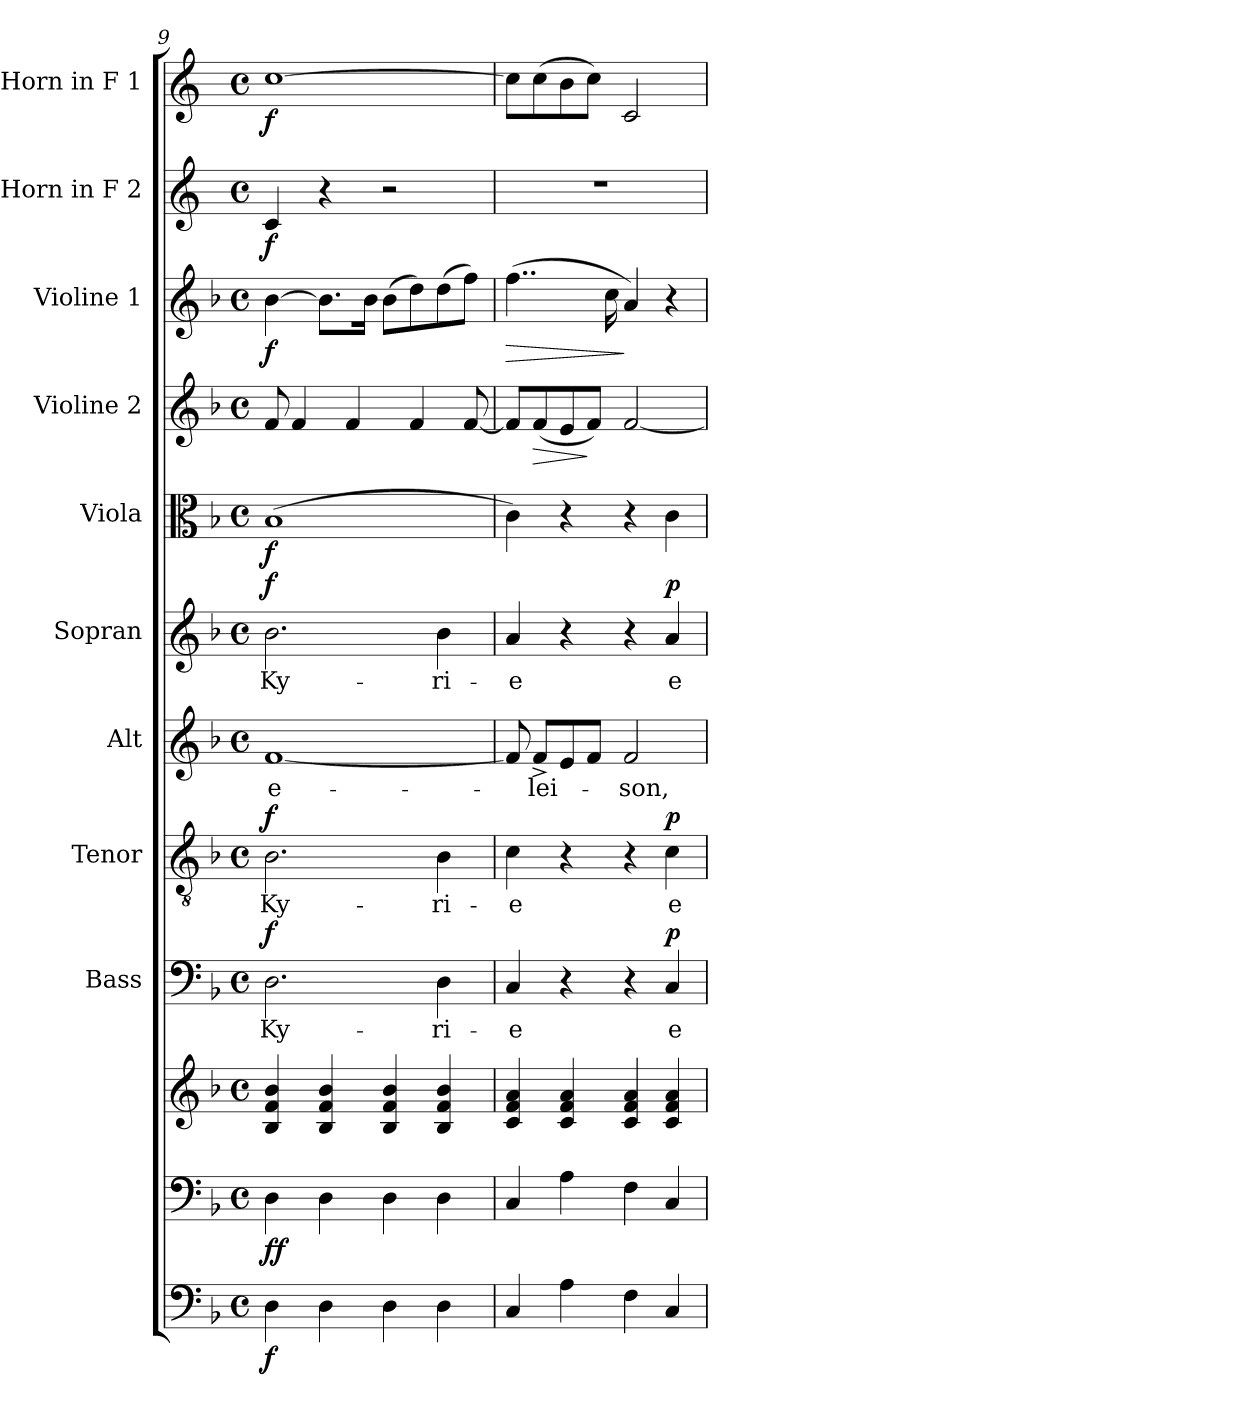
**kern	**dynam	**kern	**kern	**dynam	**kern	**text	**dynam	**kern	**text	**dynam	**kern	**text	**kern	**text	**dynam	**kern	**dynam	**kern	**dynam	**kern	**dynam	**kern	**dynam	**kern	**dynam
*part11	*part11	*part10	*part10	*part10	*part9	*part9	*part9	*part8	*part8	*part8	*part7	*part7	*part6	*part6	*part6	*part5	*part5	*part4	*part4	*part3	*part3	*part2	*part2	*part1	*part1
*staff12	*staff12	*staff11	*staff10	*staff10/11	*staff9	*staff9	*staff9	*staff8	*staff8	*staff8	*staff7	*staff7	*staff6	*staff6	*staff6	*staff5	*staff5	*staff4	*staff4	*staff3	*staff3	*staff2	*staff2	*staff1	*staff1
*	*	*	*	*	*I"Bass	*	*	*I"Tenor	*	*	*I"Alt	*	*I"Sopran	*	*	*I"Viola	*	*I"Violine 2	*	*I"Violine 1	*	*I"Horn in F 2	*	*I"Horn in F 1	*
*	*	*	*	*	*I'B.	*	*	*I'T.	*	*	*I'A.	*	*I'S.	*	*	*I'Vla.	*	*I'Vl. 2	*	*I'Vl. 1	*	*	*	*	*
*clefF4	*	*clefF4	*clefG2	*	*clefF4	*	*	*clefGv2	*	*	*clefG2	*	*clefG2	*	*	*clefC3	*	*clefG2	*	*clefG2	*	*clefG2	*	*clefG2	*
*ITrd7c12	*	*	*	*	*	*	*	*	*	*	*	*	*	*	*	*	*	*	*	*	*	*ITrd4c7	*	*ITrd4c7	*
*k[b-]	*	*k[b-]	*k[b-]	*	*k[b-]	*	*	*k[b-]	*	*	*k[b-]	*	*k[b-]	*	*	*k[b-]	*	*k[b-]	*	*k[b-]	*	*k[b-]	*	*k[b-]	*
*F:	*	*F:	*F:	*	*F:	*	*	*F:	*	*	*F:	*	*F:	*	*	*F:	*	*F:	*	*F:	*	*F:	*	*F:	*
*M4/4	*	*M4/4	*M4/4	*	*M4/4	*	*	*M4/4	*	*	*M4/4	*	*M4/4	*	*	*M4/4	*	*M4/4	*	*M4/4	*	*M4/4	*	*M4/4	*
*met(c)	*	*met(c)	*met(c)	*	*met(c)	*	*	*met(c)	*	*	*met(c)	*	*met(c)	*	*	*met(c)	*	*met(c)	*	*met(c)	*	*met(c)	*	*met(c)	*
=9	=9	=9	=9	=9	=9	=9	=9	=9	=9	=9	=9	=9	=9	=9	=9	=9	=9	=9	=9	=9	=9	=9	=9	=9	=9
!	!LO:DY:b	!	!	!LO:DY:b=2	!	!LO:LY:b	!	!	!LO:LY:b	!	!	!LO:LY:b	!	!LO:LY:b	!	!	!	!	!	!	!	!	!	!	!
!	!	!	!	!LO:DY:n=1:b	!	!	!LO:DY:a	!	!	!LO:DY:a	!	!	!	!	!LO:DY:a	!	!LO:DY:b	!	!	!	!LO:DY:b	!	!LO:DY:b	!	!LO:DY:b
4DD\	f	4D\	4B-/ 4f/ 4b-/	f f	2.D\	Ky-	f	2.B-\	Ky-	f	[1f	e-	2.b-\	Ky-	f	(>1B-	f	8f/	.	[4b-\	f	4F/	f	[1f	f
.	.	.	.	.	.	.	.	.	.	.	.	.	.	.	.	.	.	4f/	.	.	.	.	.	.	.
4DD\	.	4D\	4B-/ 4f/ 4b-/	.	.	.	.	.	.	.	.	.	.	.	.	.	.	.	.	8.b-\L]	.	4r	.	.	.
.	.	.	.	.	.	.	.	.	.	.	.	.	.	.	.	.	.	4f/	.	.	.	.	.	.	.
.	.	.	.	.	.	.	.	.	.	.	.	.	.	.	.	.	.	.	.	16b-\Jk	.	.	.	.	.
4DD\	.	4D\	4B-/ 4f/ 4b-/	.	.	.	.	.	.	.	.	.	.	.	.	.	.	.	.	(>8b-\L	.	2r	.	.	.
.	.	.	.	.	.	.	.	.	.	.	.	.	.	.	.	.	.	4f/	.	8dd\)	.	.	.	.	.
!	!	!	!	!	!	!LO:LY:b	!	!	!LO:LY:b	!	!	!	!	!LO:LY:b	!	!	!	!	!	!	!	!	!	!	!
4DD\	.	4D\	4B-/ 4f/ 4b-/	.	4D\	-ri-	.	4B-\	-ri-	.	.	.	4b-\	-ri-	.	.	.	.	.	(>8dd\	.	.	.	.	.
.	.	.	.	.	.	.	.	.	.	.	.	.	.	.	.	.	.	[8f/	.	8ff\J)	.	.	.	.	.
=10	=10	=10	=10	=10	=10	=10	=10	=10	=10	=10	=10	=10	=10	=10	=10	=10	=10	=10	=10	=10	=10	=10	=10	=10	=10
!	!	!	!	!	!	!LO:LY:b	!	!	!LO:LY:b	!	!	!	!	!LO:LY:b	!	!	!	!	!	!	!LO:HP:b	!	!	!	!
4CC/	.	4C/	4c/ 4f/ 4a/	.	4C/	-e	.	4c\	-e	.	8f/]	.	4a/	-e	.	4c\)	.	8f/L]	.	(>4..ff\	>	1r	.	8f\L]	.
!	!	!	!	!	!	!	!	!	!	!	!	!LO:LY:b	!	!	!	!	!	!	!LO:HP:b	!	!	!	!	!	!
.	.	.	.	.	.	.	.	.	.	.	8f^>/L	-lei-	.	.	.	.	.	(<8f/	>	.	.	.	.	(>8f\	.
4AA\	.	4A\	4c/ 4f/ 4a/	.	4r	.	.	4r	.	.	8e/	.	4r	.	.	4r	.	8e/	.	.	.	.	.	8e\	.
.	.	.	.	.	.	.	.	.	.	.	8f/J	.	.	.	.	.	.	8f/J)	]	.	.	.	.	8f\J)	.
.	.	.	.	.	.	.	.	.	.	.	.	.	.	.	.	.	.	.	.	16cc\	.	.	.	.	.
!	!	!	!	!	!	!	!	!	!	!	!	!LO:LY:b	!	!	!	!	!	!	!	!	!	!	!	!	!
4FF\	.	4F\	4c/ 4f/ 4a/	.	4r	.	.	4r	.	.	2f/	-son,	4r	.	.	4r	.	[2f/	.	4a/)	]	.	.	2F/	.
!	!	!	!	!	!	!LO:LY:b	!LO:DY:a	!	!LO:LY:b	!LO:DY:a	!	!	!	!LO:LY:b	!LO:DY:a	!	!	!	!	!	!	!	!	!	!
4CC/	.	4C/	4c/ 4f/ 4a/	.	4C/	e-	p	4c\	e-	p	.	.	4a/	e-	p	4c\	.	.	.	4r	.	.	.	.	.
=	=	=	=	=	=	=	=	=	=	=	=	=	=	=	=	=	=	=	=	=	=	=	=	=	=
*-	*-	*-	*-	*-	*-	*-	*-	*-	*-	*-	*-	*-	*-	*-	*-	*-	*-	*-	*-	*-	*-	*-	*-	*-	*-
